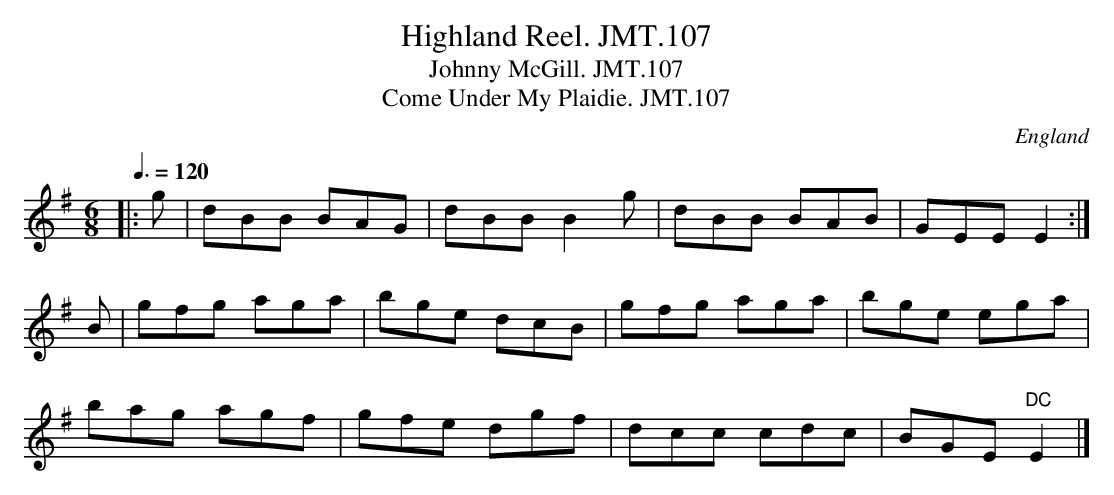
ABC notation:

X:1
T:Highland Reel. JMT.107
T:Johnny McGill. JMT.107
T:Come Under My Plaidie. JMT.107
L:1/8
M:6/8
O:England
Q:3/8=120
K:G
|:g|dBB BAG|dBBB2g|dBB BAB|GEEE2:|!
B|gfg aga|bge dcB|gfg aga|bge ega|!
bag agf|gfe dgf|dcc cdc|BGE"DC"E2|]
